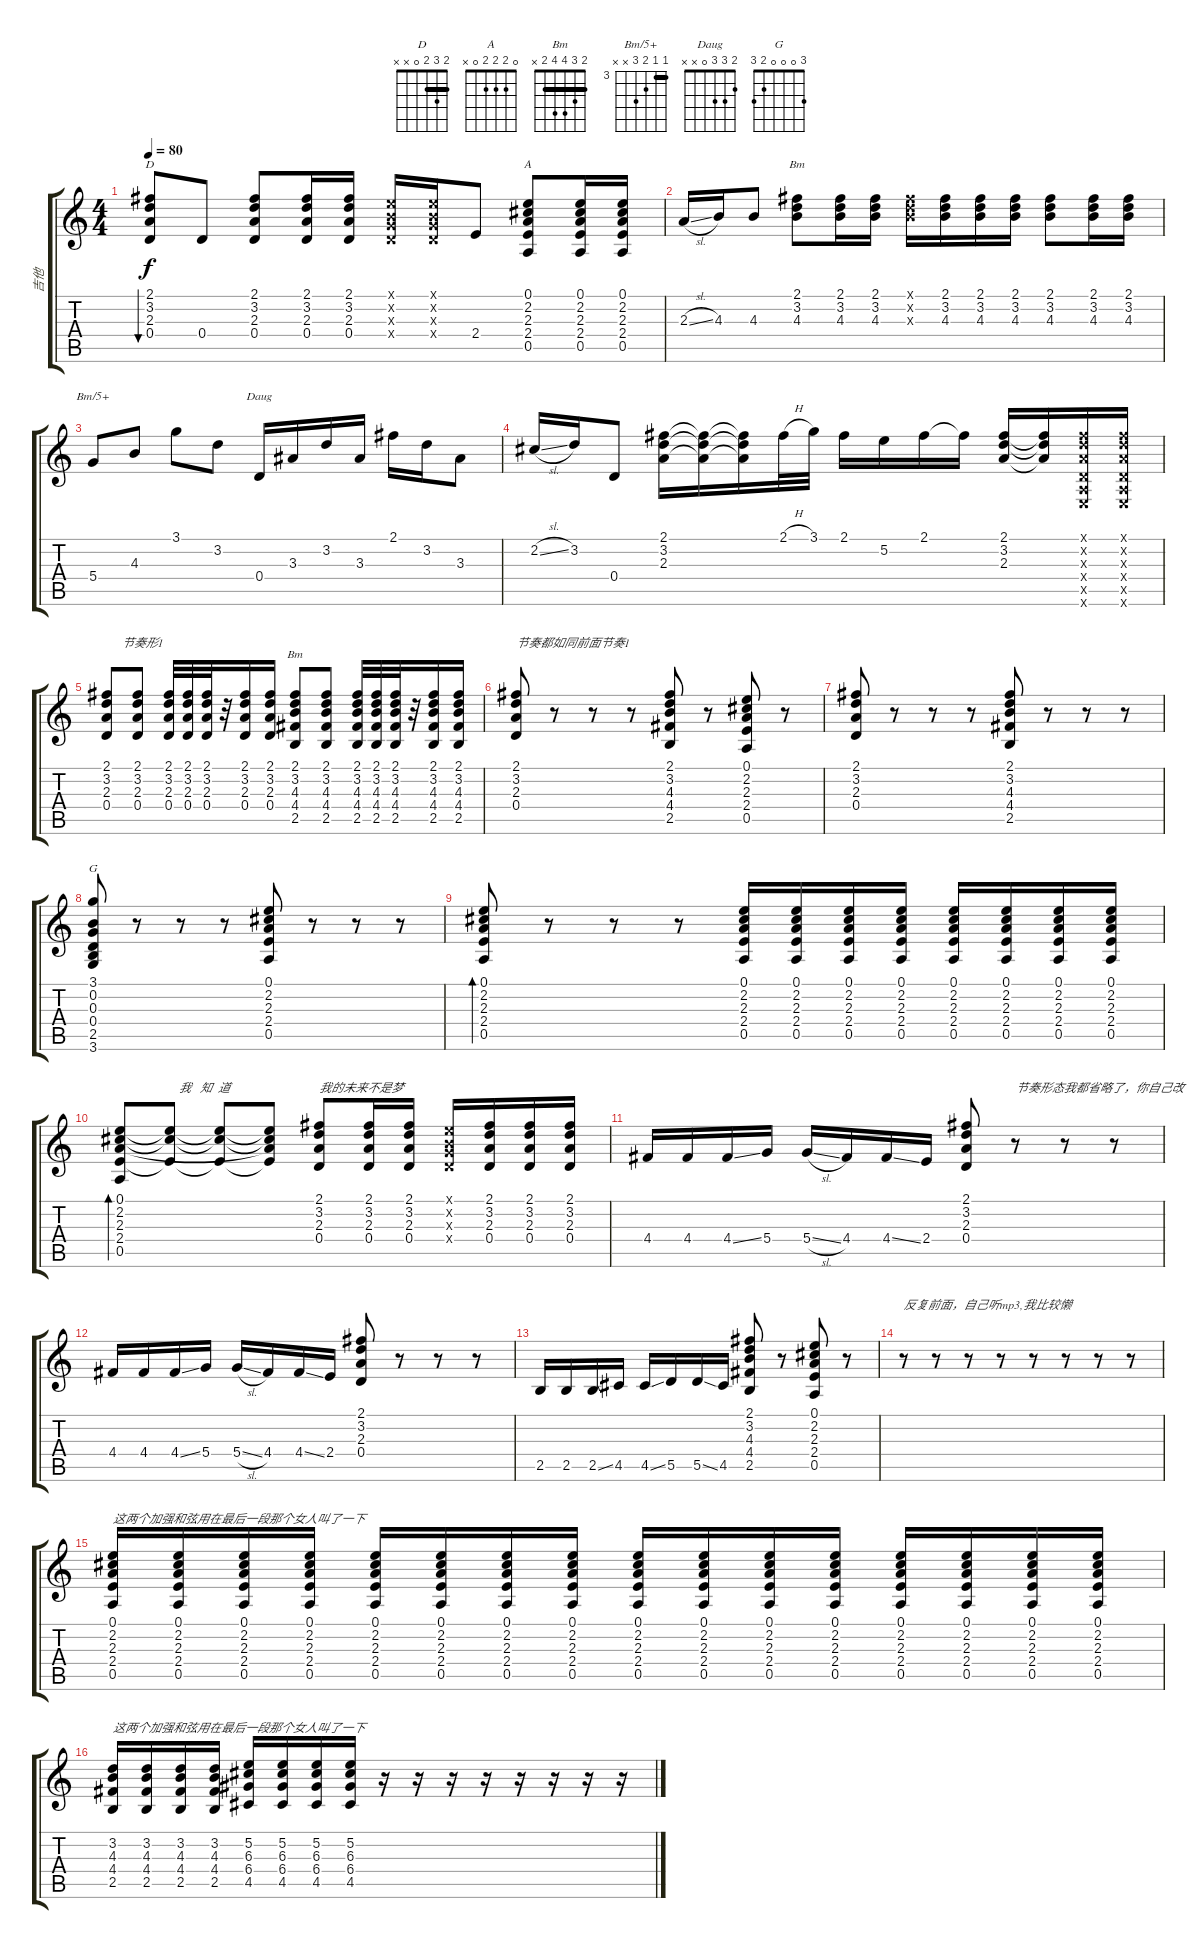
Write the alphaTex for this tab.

\track ("吉他" "吉他") {instrument electricguitarclean}
\staff {score tabs}
\tuning (E4 B3 G3 D3 A2 E2) {hide}
\chord ("D" 2 3 2 0 x x) {barre 2}
\chord ("A" 0 2 2 2 0 x)
\chord ("Bm" 2 3 4 x x x)
\chord ("Bm/5+" 3 3 4 5 x x) {firstfret 3 barre 3}
\chord ("Daug" 2 3 3 0 x x)
\chord ("Bm" 2 3 4 4 2 x) {barre 2}
\chord ("G" 3 0 0 0 2 3)
\ts (4 4)
\tempo 80
\clef g2
\ks c
(2.1 3.2 2.3 0.4).8{bu 60 ch "D" dy f} 0.4.8 (2.1 3.2 2.3 0.4).8 (2.1 3.2 2.3 0.4).16 (2.1 3.2 2.3 0.4).16 (0.1{x} 0.2{x} 0.3{x} 0.4{x}).16 (0.1{x} 0.2{x} 0.3{x} 0.4{x}).16 2.4.8 (0.1 2.2 2.3 2.4 0.5).8{ch "A"} (0.1 2.2 2.3 2.4 0.5).16 (0.1 2.2 2.3 2.4 0.5).16 |
2.3{sl}.16 4.3.16 4.3.8 (2.1 3.2 4.3).8{ch "Bm"} (2.1 3.2 4.3).16 (2.1 3.2 4.3).16 (2.1{x} 3.2{x} 4.3{x}).16 (2.1 3.2 4.3).16 (2.1 3.2 4.3).16 (2.1 3.2 4.3).16 (2.1 3.2 4.3).8 (2.1 3.2 4.3).16 (2.1 3.2 4.3).16 |
5.4.8{ch "Bm/5+"} 4.3.8 3.1.8 3.2.8 0.4.16{ch "Daug"} 3.3.16 3.2.16 3.3.16 2.1.16 3.2.16 3.3.8 |
2.2{sl}.16 3.2.16 0.4.8 (2.1 3.2 2.3).16 (2.1{t} 3.2{t} 2.3{t}).16 (2.1{t} 3.2{t} 2.3{t}).16 2.1{h}.32 3.1.32 2.1.16 5.2.16 2.1.16 2.1{t}.16 (2.1 3.2 2.3).16 (2.1{t} 3.2{t} 2.3{t}).16 (2.1{x} 3.2{x} 2.3{x} 0.4{x} 0.5{x} 0.6{x}).16 (2.1{x} 3.2{x} 2.3{x} 0.4{x} 0.5{x} 0.6{x}).16 |
(2.1 3.2 2.3 0.4).8{txt "     节奏形1"} (2.1 3.2 2.3 0.4).8 (2.1 3.2 2.3 0.4).32 (2.1 3.2 2.3 0.4).32 (2.1 3.2 2.3 0.4).32 r.32 (2.1 3.2 2.3 0.4).16 (2.1 3.2 2.3 0.4).16 (2.1 3.2 4.3 4.4 2.5).8{ch "Bm"} (2.1 3.2 4.3 4.4 2.5).8 (2.1 3.2 4.3 4.4 2.5).32 (2.1 3.2 4.3 4.4 2.5).32 (2.1 3.2 4.3 4.4 2.5).32 r.32 (2.1 3.2 4.3 4.4 2.5).16 (2.1 3.2 4.3 4.4 2.5).16 |
(2.1 3.2 2.3 0.4).8{txt "节奏都如同前面节奏1"} r.8 r.8 r.8 (2.1 3.2 4.3 4.4 2.5).8 r.8 (0.1 2.2 2.3 2.4 0.5).8 r.8 |
(2.1 3.2 2.3 0.4).8 r.8 r.8 r.8 (2.1 3.2 4.3 4.4 2.5).8 r.8 r.8 r.8 |
(3.1 0.2 0.3 0.4 2.5 3.6).8{ch "G"} r.8 r.8 r.8 (0.1 2.2 2.3 2.4 0.5).8 r.8 r.8 r.8 |
(0.1 2.2 2.3 2.4 0.5).8{bd 60} r.8 r.8 r.8 (0.1 2.2 2.3 2.4 0.5).16 (0.1 2.2 2.3 2.4 0.5).16 (0.1 2.2 2.3 2.4 0.5).16 (0.1 2.2 2.3 2.4 0.5).16 (0.1 2.2 2.3 2.4 0.5).16 (0.1 2.2 2.3 2.4 0.5).16 (0.1 2.2 2.3 2.4 0.5).16 (0.1 2.2 2.3 2.4 0.5).16 |
(0.1 2.2 2.3 2.4 0.5).8{bd 30} (0.1{t} 2.2{t} 2.4{t}).8{txt "   我   知  道"} (0.1{t} 2.2{t} 2.4{t}).8 (0.1{t} 2.2{t} 2.3{t} 2.4{t}).8 (2.1 3.2 2.3 0.4).8{txt "我的未来不是梦"} (2.1 3.2 2.3 0.4).16 (2.1 3.2 2.3 0.4).16 (0.1{x} 0.2{x} 0.3{x} 0.4{x}).16 (2.1 3.2 2.3 0.4).16 (2.1 3.2 2.3 0.4).16 (2.1 3.2 2.3 0.4).16 |
4.4.16 4.4.16 4.4{ss}.16 5.4.16 5.4{sl}.16 4.4.16 4.4{ss}.16 2.4.16 (2.1 3.2 2.3 0.4).8 r.8{txt "节奏形态我都省略了，你自己改"} r.8 r.8 |
4.4.16 4.4.16 4.4{ss}.16 5.4.16 5.4{sl}.16 4.4.16 4.4{ss}.16 2.4.16 (2.1 3.2 2.3 0.4).8 r.8 r.8 r.8 |
2.5.16 2.5.16 2.5{ss}.16 4.5.16 4.5{ss}.16 5.5.16 5.5{ss}.16 4.5.16 (2.1 3.2 4.3 4.4 2.5).8 r.8 (0.1 2.2 2.3 2.4 0.5).8 r.8 |
r.8{txt "反复前面，自己听mp3,我比较懒"} r.8 r.8 r.8 r.8 r.8 r.8 r.8 |
(0.1 2.2 2.3 2.4 0.5).16{txt "这两个加强和弦用在最后一段那个女人叫了一下"} (0.1 2.2 2.3 2.4 0.5).16 (0.1 2.2 2.3 2.4 0.5).16 (0.1 2.2 2.3 2.4 0.5).16 (0.1 2.2 2.3 2.4 0.5).16 (0.1 2.2 2.3 2.4 0.5).16 (0.1 2.2 2.3 2.4 0.5).16 (0.1 2.2 2.3 2.4 0.5).16 (0.1 2.2 2.3 2.4 0.5).16 (0.1 2.2 2.3 2.4 0.5).16 (0.1 2.2 2.3 2.4 0.5).16 (0.1 2.2 2.3 2.4 0.5).16 (0.1 2.2 2.3 2.4 0.5).16 (0.1 2.2 2.3 2.4 0.5).16 (0.1 2.2 2.3 2.4 0.5).16 (0.1 2.2 2.3 2.4 0.5).16 |
(3.2 4.3 4.4 2.5).16{txt "这两个加强和弦用在最后一段那个女人叫了一下"} (3.2 4.3 4.4 2.5).16 (3.2 4.3 4.4 2.5).16 (3.2 4.3 4.4 2.5).16 (5.2 6.3 6.4 4.5).16 (5.2 6.3 6.4 4.5).16 (5.2 6.3 6.4 4.5).16 (5.2 6.3 6.4 4.5).16 r.16 r.16 r.16 r.16 r.16 r.16 r.16 r.16
